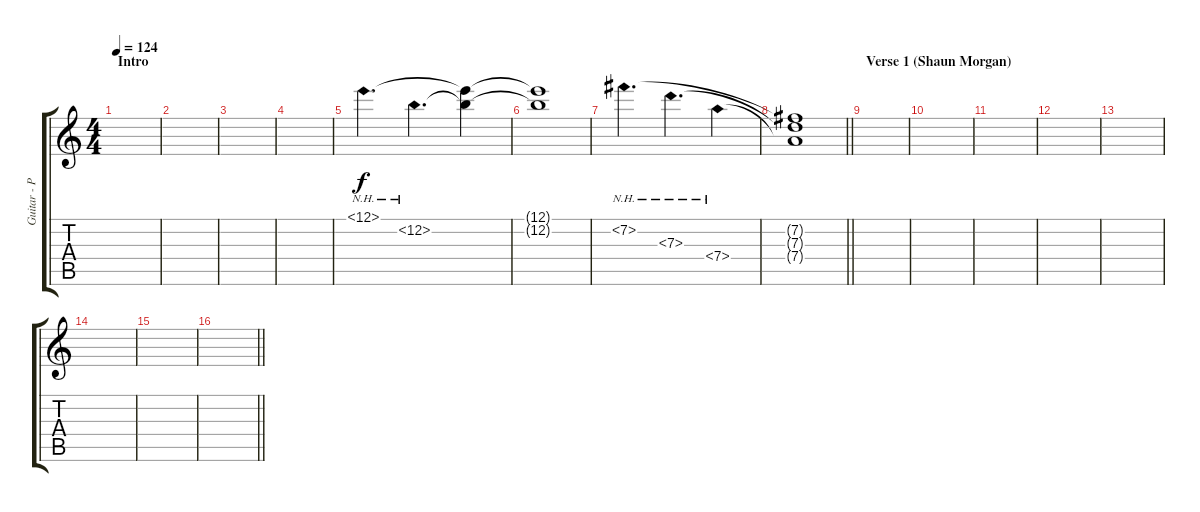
\track ("Guitar - Pat Callahan" "Guitar - P") {instrument distortionguitar}
\staff {score tabs}
\tuning (E4 B3 G3 D3 A2 E2) {hide}
\ts (4 4)
\section ("" "Intro")
\tempo 124
\clef g2
\ks c
|
|
|
|
12.1{nh}.4{d instrument electricguitarclean} 12.2{nh}.4{d} (12.1{t} 12.2{t}).4{dy f} |
(12.1{t} 12.2{t}).1 |
7.2{nh}.4{d instrument electricguitarclean} 7.3{nh}.4{d} 7.4{nh}.4 |
\barLineRight lightlight
(7.2{t} 7.3{t} 7.4{t}).1 |
\section ("" "Verse 1 (Shaun Morgan)")
|
|
|
|
|
|
|
\barLineRight lightlight
